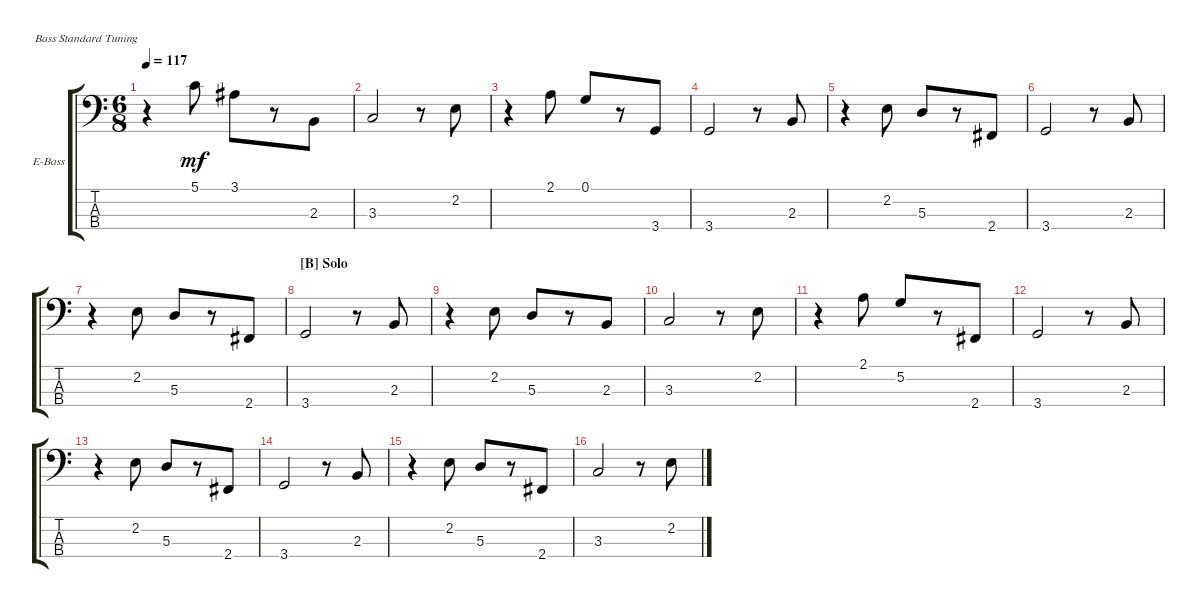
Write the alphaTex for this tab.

\defaultSystemsLayout 4
\bracketExtendMode groupsimilarinstruments
\firstSystemTrackNameOrientation horizontal
\otherSystemsTrackNameOrientation horizontal
\track ("Electric Bass" "E-Bass") {instrument electricbassfinger}
\staff {score tabs}
\tuning (G2 D2 A1 E1)
\ts (6 8)
\tempo 117
\clef f4
\ks c
r.4{dy mf} 5.1.8 3.1.8 r.8 2.3.8 |
3.3.2 r.8 2.2.8 |
r.4 2.1.8 0.1.8 r.8 3.4.8 |
3.4.2 r.8 2.3.8 |
r.4 2.2.8 5.3.8 r.8 2.4.8 |
3.4.2 r.8 2.3.8 |
r.4 2.2.8 5.3.8 r.8 2.4.8 |
\section ("B" "Solo")
3.4.2 r.8 2.3.8 |
r.4 2.2.8 5.3.8 r.8 2.3.8 |
3.3.2 r.8 2.2.8 |
r.4 2.1.8 5.2.8 r.8 2.4.8 |
3.4.2 r.8 2.3.8 |
r.4 2.2.8 5.3.8 r.8 2.4.8 |
3.4.2 r.8 2.3.8 |
r.4 2.2.8 5.3.8 r.8 2.4.8 |
3.3.2 r.8 2.2.8
